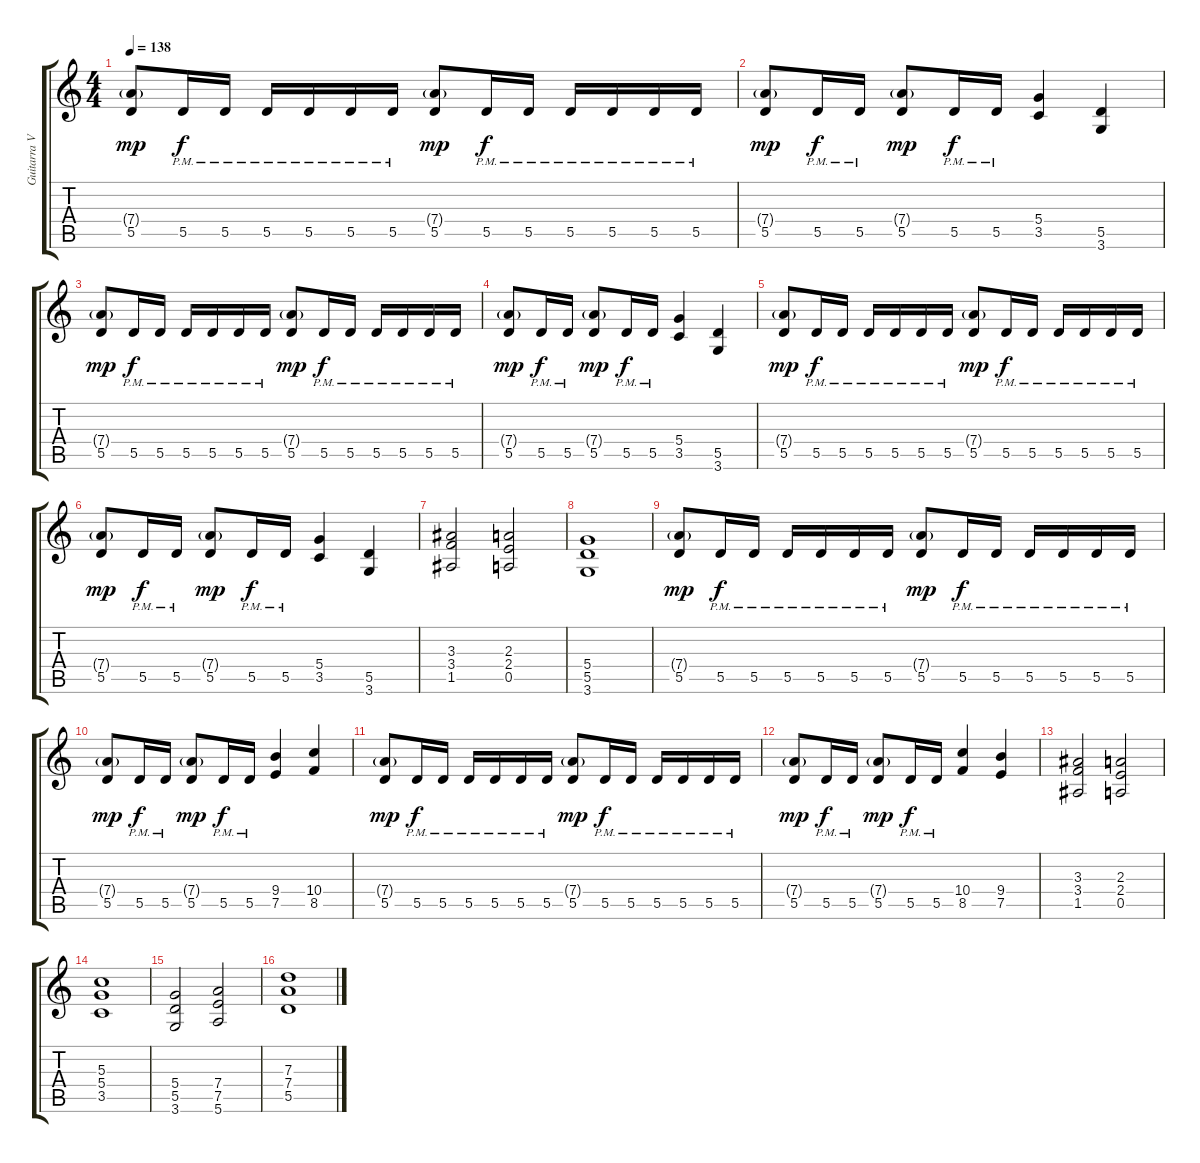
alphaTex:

\track ("Guitarra V (Dist. Rítmica)" "Guitarra V") {instrument distortionguitar}
\staff {score tabs}
\tuning (E4 B3 G3 D3 A2 E2) {hide}
\ts (4 4)
\tempo 138
\clef g2
\ks c
(7.4{g} 5.5).8{dy mp} 5.5{pm}.16{dy f} 5.5{pm}.16 5.5{pm}.16 5.5{pm}.16 5.5{pm}.16 5.5{pm}.16 (7.4{g} 5.5).8{dy mp} 5.5{pm}.16{dy f} 5.5{pm}.16 5.5{pm}.16 5.5{pm}.16 5.5{pm}.16 5.5{pm}.16 |
(7.4{g} 5.5).8{dy mp} 5.5{pm}.16{dy f} 5.5{pm}.16 (7.4{g} 5.5).8{dy mp} 5.5{pm}.16{dy f} 5.5{pm}.16 (5.4 3.5).4 (5.5 3.6).4 |
(7.4{g} 5.5).8{dy mp} 5.5{pm}.16{dy f} 5.5{pm}.16 5.5{pm}.16 5.5{pm}.16 5.5{pm}.16 5.5{pm}.16 (7.4{g} 5.5).8{dy mp} 5.5{pm}.16{dy f} 5.5{pm}.16 5.5{pm}.16 5.5{pm}.16 5.5{pm}.16 5.5{pm}.16 |
(7.4{g} 5.5).8{dy mp} 5.5{pm}.16{dy f} 5.5{pm}.16 (7.4{g} 5.5).8{dy mp} 5.5{pm}.16{dy f} 5.5{pm}.16 (5.4 3.5).4 (5.5 3.6).4 |
(7.4{g} 5.5).8{dy mp} 5.5{pm}.16{dy f} 5.5{pm}.16 5.5{pm}.16 5.5{pm}.16 5.5{pm}.16 5.5{pm}.16 (7.4{g} 5.5).8{dy mp} 5.5{pm}.16{dy f} 5.5{pm}.16 5.5{pm}.16 5.5{pm}.16 5.5{pm}.16 5.5{pm}.16 |
(7.4{g} 5.5).8{dy mp} 5.5{pm}.16{dy f} 5.5{pm}.16 (7.4{g} 5.5).8{dy mp} 5.5{pm}.16{dy f} 5.5{pm}.16 (5.4 3.5).4 (5.5 3.6).4 |
(3.3 3.4 1.5).2 (2.3 2.4 0.5).2 |
(5.4 5.5 3.6).1 |
(7.4{g} 5.5).8{dy mp} 5.5{pm}.16{dy f} 5.5{pm}.16 5.5{pm}.16 5.5{pm}.16 5.5{pm}.16 5.5{pm}.16 (7.4{g} 5.5).8{dy mp} 5.5{pm}.16{dy f} 5.5{pm}.16 5.5{pm}.16 5.5{pm}.16 5.5{pm}.16 5.5{pm}.16 |
(7.4{g} 5.5).8{dy mp} 5.5{pm}.16{dy f} 5.5{pm}.16 (7.4{g} 5.5).8{dy mp} 5.5{pm}.16{dy f} 5.5{pm}.16 (9.4 7.5).4 (10.4 8.5).4 |
(7.4{g} 5.5).8{dy mp} 5.5{pm}.16{dy f} 5.5{pm}.16 5.5{pm}.16 5.5{pm}.16 5.5{pm}.16 5.5{pm}.16 (7.4{g} 5.5).8{dy mp} 5.5{pm}.16{dy f} 5.5{pm}.16 5.5{pm}.16 5.5{pm}.16 5.5{pm}.16 5.5{pm}.16 |
(7.4{g} 5.5).8{dy mp} 5.5{pm}.16{dy f} 5.5{pm}.16 (7.4{g} 5.5).8{dy mp} 5.5{pm}.16{dy f} 5.5{pm}.16 (10.4 8.5).4 (9.4 7.5).4 |
(3.3 3.4 1.5).2 (2.3 2.4 0.5).2 |
(5.3 5.4 3.5).1 |
(5.4 5.5 3.6).2 (7.4 7.5 5.6).2 |
(7.3 7.4 5.5).1
